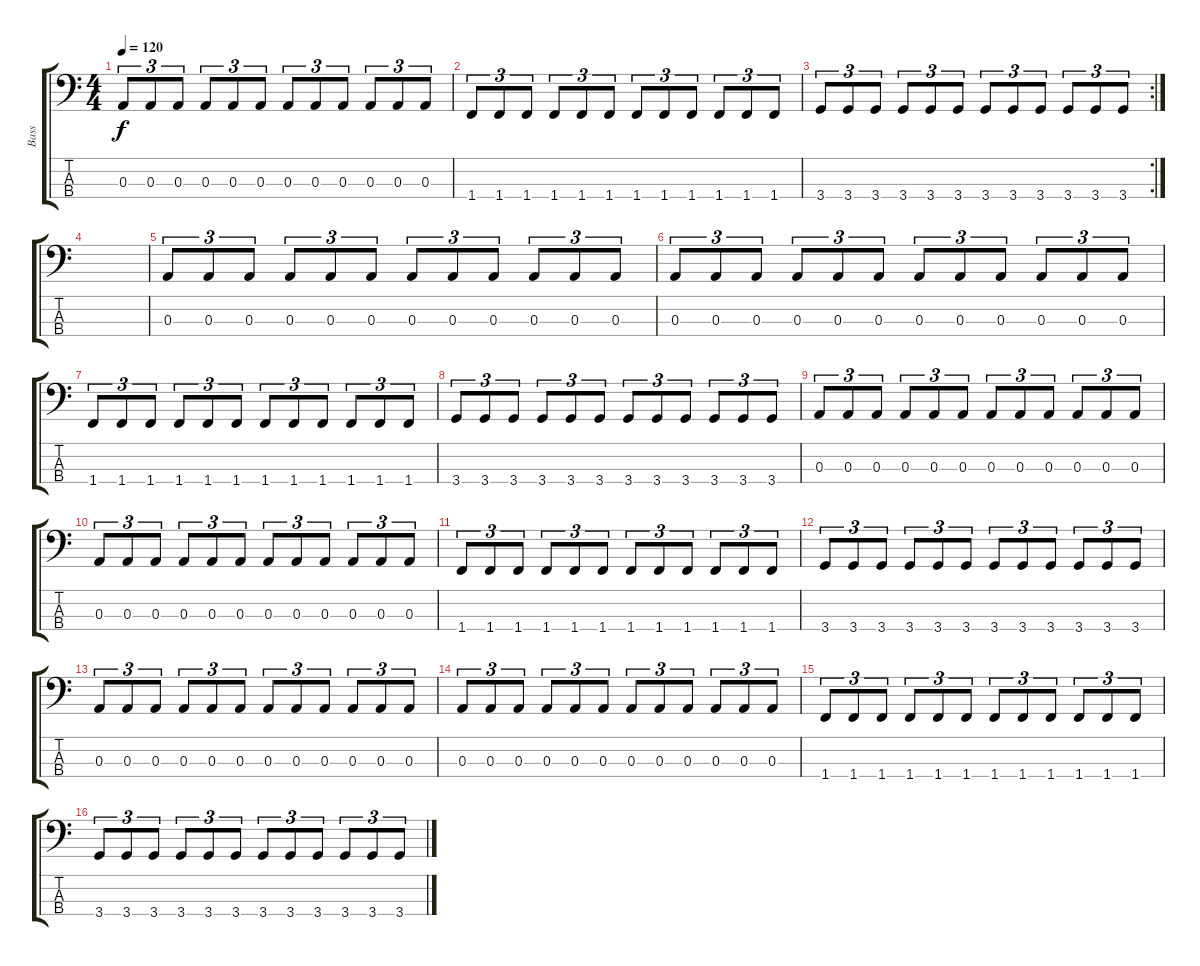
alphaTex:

\track ("Bass" "Bass") {instrument electricbasspick}
\staff {score tabs}
\tuning (G2 D2 A1 E1) {hide}
\ts (4 4)
\tempo 120
\clef f4
\ks c
0.3.8{tu (3 2) dy f instrument electricbasspick} 0.3.8{tu (3 2)} 0.3.8{tu (3 2)} 0.3.8{tu (3 2)} 0.3.8{tu (3 2)} 0.3.8{tu (3 2)} 0.3.8{tu (3 2)} 0.3.8{tu (3 2)} 0.3.8{tu (3 2)} 0.3.8{tu (3 2)} 0.3.8{tu (3 2)} 0.3.8{tu (3 2)} |
1.4.8{tu (3 2)} 1.4.8{tu (3 2)} 1.4.8{tu (3 2)} 1.4.8{tu (3 2)} 1.4.8{tu (3 2)} 1.4.8{tu (3 2)} 1.4.8{tu (3 2)} 1.4.8{tu (3 2)} 1.4.8{tu (3 2)} 1.4.8{tu (3 2)} 1.4.8{tu (3 2)} 1.4.8{tu (3 2)} |
\rc 2
3.4.8{tu (3 2)} 3.4.8{tu (3 2)} 3.4.8{tu (3 2)} 3.4.8{tu (3 2)} 3.4.8{tu (3 2)} 3.4.8{tu (3 2)} 3.4.8{tu (3 2)} 3.4.8{tu (3 2)} 3.4.8{tu (3 2)} 3.4.8{tu (3 2)} 3.4.8{tu (3 2)} 3.4.8{tu (3 2)} |
|
0.3.8{tu (3 2) instrument electricbasspick} 0.3.8{tu (3 2)} 0.3.8{tu (3 2)} 0.3.8{tu (3 2)} 0.3.8{tu (3 2)} 0.3.8{tu (3 2)} 0.3.8{tu (3 2)} 0.3.8{tu (3 2)} 0.3.8{tu (3 2)} 0.3.8{tu (3 2)} 0.3.8{tu (3 2)} 0.3.8{tu (3 2)} |
0.3.8{tu (3 2) instrument electricbasspick} 0.3.8{tu (3 2)} 0.3.8{tu (3 2)} 0.3.8{tu (3 2)} 0.3.8{tu (3 2)} 0.3.8{tu (3 2)} 0.3.8{tu (3 2)} 0.3.8{tu (3 2)} 0.3.8{tu (3 2)} 0.3.8{tu (3 2)} 0.3.8{tu (3 2)} 0.3.8{tu (3 2)} |
1.4.8{tu (3 2)} 1.4.8{tu (3 2)} 1.4.8{tu (3 2)} 1.4.8{tu (3 2)} 1.4.8{tu (3 2)} 1.4.8{tu (3 2)} 1.4.8{tu (3 2)} 1.4.8{tu (3 2)} 1.4.8{tu (3 2)} 1.4.8{tu (3 2)} 1.4.8{tu (3 2)} 1.4.8{tu (3 2)} |
3.4.8{tu (3 2)} 3.4.8{tu (3 2)} 3.4.8{tu (3 2)} 3.4.8{tu (3 2)} 3.4.8{tu (3 2)} 3.4.8{tu (3 2)} 3.4.8{tu (3 2)} 3.4.8{tu (3 2)} 3.4.8{tu (3 2)} 3.4.8{tu (3 2)} 3.4.8{tu (3 2)} 3.4.8{tu (3 2)} |
0.3.8{tu (3 2) instrument electricbasspick} 0.3.8{tu (3 2)} 0.3.8{tu (3 2)} 0.3.8{tu (3 2)} 0.3.8{tu (3 2)} 0.3.8{tu (3 2)} 0.3.8{tu (3 2)} 0.3.8{tu (3 2)} 0.3.8{tu (3 2)} 0.3.8{tu (3 2)} 0.3.8{tu (3 2)} 0.3.8{tu (3 2)} |
0.3.8{tu (3 2) instrument electricbasspick} 0.3.8{tu (3 2)} 0.3.8{tu (3 2)} 0.3.8{tu (3 2)} 0.3.8{tu (3 2)} 0.3.8{tu (3 2)} 0.3.8{tu (3 2)} 0.3.8{tu (3 2)} 0.3.8{tu (3 2)} 0.3.8{tu (3 2)} 0.3.8{tu (3 2)} 0.3.8{tu (3 2)} |
1.4.8{tu (3 2)} 1.4.8{tu (3 2)} 1.4.8{tu (3 2)} 1.4.8{tu (3 2)} 1.4.8{tu (3 2)} 1.4.8{tu (3 2)} 1.4.8{tu (3 2)} 1.4.8{tu (3 2)} 1.4.8{tu (3 2)} 1.4.8{tu (3 2)} 1.4.8{tu (3 2)} 1.4.8{tu (3 2)} |
3.4.8{tu (3 2)} 3.4.8{tu (3 2)} 3.4.8{tu (3 2)} 3.4.8{tu (3 2)} 3.4.8{tu (3 2)} 3.4.8{tu (3 2)} 3.4.8{tu (3 2)} 3.4.8{tu (3 2)} 3.4.8{tu (3 2)} 3.4.8{tu (3 2)} 3.4.8{tu (3 2)} 3.4.8{tu (3 2)} |
0.3.8{tu (3 2) instrument electricbasspick} 0.3.8{tu (3 2)} 0.3.8{tu (3 2)} 0.3.8{tu (3 2)} 0.3.8{tu (3 2)} 0.3.8{tu (3 2)} 0.3.8{tu (3 2)} 0.3.8{tu (3 2)} 0.3.8{tu (3 2)} 0.3.8{tu (3 2)} 0.3.8{tu (3 2)} 0.3.8{tu (3 2)} |
0.3.8{tu (3 2) instrument electricbasspick} 0.3.8{tu (3 2)} 0.3.8{tu (3 2)} 0.3.8{tu (3 2)} 0.3.8{tu (3 2)} 0.3.8{tu (3 2)} 0.3.8{tu (3 2)} 0.3.8{tu (3 2)} 0.3.8{tu (3 2)} 0.3.8{tu (3 2)} 0.3.8{tu (3 2)} 0.3.8{tu (3 2)} |
1.4.8{tu (3 2)} 1.4.8{tu (3 2)} 1.4.8{tu (3 2)} 1.4.8{tu (3 2)} 1.4.8{tu (3 2)} 1.4.8{tu (3 2)} 1.4.8{tu (3 2)} 1.4.8{tu (3 2)} 1.4.8{tu (3 2)} 1.4.8{tu (3 2)} 1.4.8{tu (3 2)} 1.4.8{tu (3 2)} |
3.4.8{tu (3 2)} 3.4.8{tu (3 2)} 3.4.8{tu (3 2)} 3.4.8{tu (3 2)} 3.4.8{tu (3 2)} 3.4.8{tu (3 2)} 3.4.8{tu (3 2)} 3.4.8{tu (3 2)} 3.4.8{tu (3 2)} 3.4.8{tu (3 2)} 3.4.8{tu (3 2)} 3.4.8{tu (3 2)}
